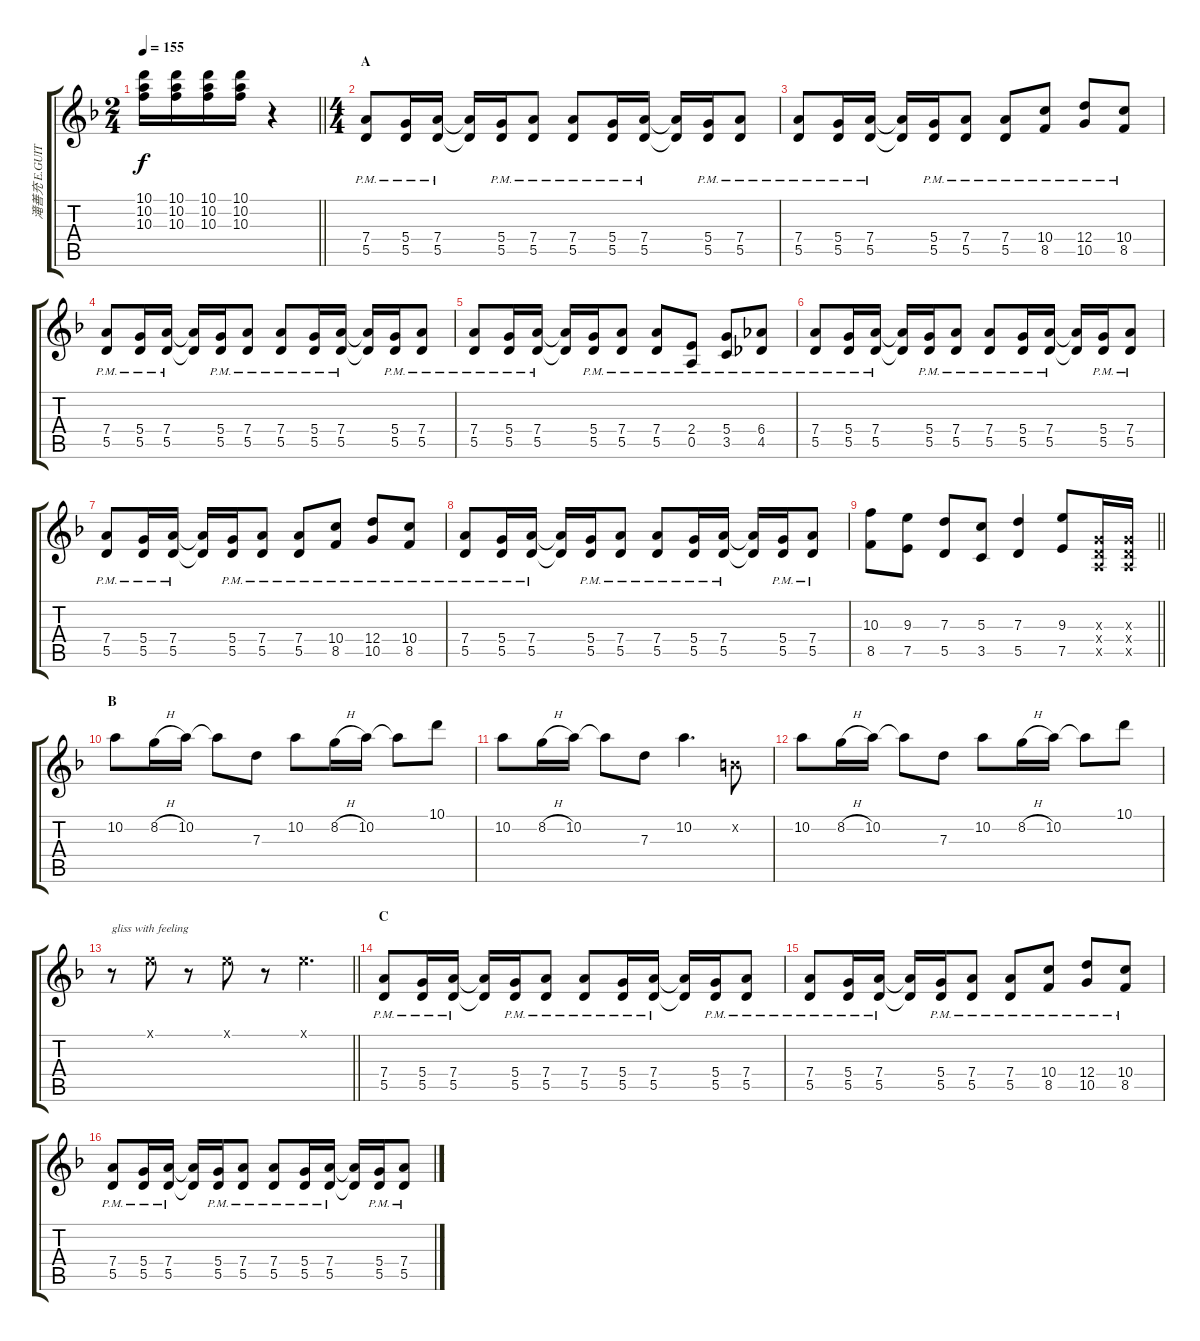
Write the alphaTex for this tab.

\track ("滝善充 E.GUITARⅠ" "滝善充 E.GUIT") {instrument distortionguitar}
\staff {score tabs}
\tuning (E4 B3 G3 D3 A2 E2) {hide}
\ts (2 4)
\tempo 155
\clef g2
\barLineRight lightlight
\ks f
(10.1 10.2 10.3).16{dy f} (10.1 10.2 10.3).16 (10.1 10.2 10.3).16 (10.1 10.2 10.3).16 r.4 |
\ts (4 4)
\section ("" "A")
(7.4{pm} 5.5{pm}).8 (5.4{pm} 5.5{pm}).16 (7.4{pm} 5.5{pm}).16 (7.4{t} 5.5{t}).16 (5.4{pm} 5.5{pm}).16 (7.4{pm} 5.5{pm}).8 (7.4{pm} 5.5{pm}).8 (5.4{pm} 5.5{pm}).16 (7.4{pm} 5.5{pm}).16 (7.4{t} 5.5{t}).16 (5.4{pm} 5.5{pm}).16 (7.4{pm} 5.5{pm}).8 |
(7.4{pm} 5.5{pm}).8 (5.4{pm} 5.5{pm}).16 (7.4{pm} 5.5{pm}).16 (7.4{t} 5.5{t}).16 (5.4{pm} 5.5{pm}).16 (7.4{pm} 5.5{pm}).8 (7.4{pm} 5.5{pm}).8 (10.4{pm} 8.5{pm}).8 (12.4{pm} 10.5{pm}).8 (10.4{pm} 8.5{pm}).8 |
(7.4{pm} 5.5{pm}).8 (5.4{pm} 5.5{pm}).16 (7.4{pm} 5.5{pm}).16 (7.4{t} 5.5{t}).16 (5.4{pm} 5.5{pm}).16 (7.4{pm} 5.5{pm}).8 (7.4{pm} 5.5{pm}).8 (5.4{pm} 5.5{pm}).16 (7.4{pm} 5.5{pm}).16 (7.4{t} 5.5{t}).16 (5.4{pm} 5.5{pm}).16 (7.4{pm} 5.5{pm}).8 |
(7.4{pm} 5.5{pm}).8 (5.4{pm} 5.5{pm}).16 (7.4{pm} 5.5{pm}).16 (7.4{t} 5.5{t}).16 (5.4{pm} 5.5{pm}).16 (7.4{pm} 5.5{pm}).8 (7.4{pm} 5.5{pm}).8 (2.4{pm} 0.5{pm}).8 (5.4{pm} 3.5{pm}).8 (6.4{pm} 4.5{pm}).8 |
(7.4{pm} 5.5{pm}).8 (5.4{pm} 5.5{pm}).16 (7.4{pm} 5.5{pm}).16 (7.4{t} 5.5{t}).16 (5.4{pm} 5.5{pm}).16 (7.4{pm} 5.5{pm}).8 (7.4{pm} 5.5{pm}).8 (5.4{pm} 5.5{pm}).16 (7.4{pm} 5.5{pm}).16 (7.4{t} 5.5{t}).16 (5.4{pm} 5.5{pm}).16 (7.4{pm} 5.5{pm}).8 |
(7.4{pm} 5.5{pm}).8 (5.4{pm} 5.5{pm}).16 (7.4{pm} 5.5{pm}).16 (7.4{t} 5.5{t}).16 (5.4{pm} 5.5{pm}).16 (7.4{pm} 5.5{pm}).8 (7.4{pm} 5.5{pm}).8 (10.4{pm} 8.5{pm}).8 (12.4{pm} 10.5{pm}).8 (10.4{pm} 8.5{pm}).8 |
(7.4{pm} 5.5{pm}).8 (5.4{pm} 5.5{pm}).16 (7.4{pm} 5.5{pm}).16 (7.4{t} 5.5{t}).16 (5.4{pm} 5.5{pm}).16 (7.4{pm} 5.5{pm}).8 (7.4{pm} 5.5{pm}).8 (5.4{pm} 5.5{pm}).16 (7.4{pm} 5.5{pm}).16 (7.4{t} 5.5{t}).16 (5.4{pm} 5.5{pm}).16 (7.4{pm} 5.5{pm}).8 |
\barLineRight lightlight
(10.3 8.5).8 (9.3 7.5).8 (7.3 5.5).8 (5.3 3.5).8 (7.3 5.5).4 (9.3 7.5).8 (0.3{x} 0.4{x} 0.5{x}).16 (0.3{x} 0.4{x} 0.5{x}).16 |
\section ("" "B")
10.2.8 8.2{h}.16 10.2.16 10.2{t}.8 7.3.8 10.2.8 8.2{h}.16 10.2.16 10.2{t}.8 10.1.8 |
10.2.8 8.2{h}.16 10.2.16 10.2{t}.8 7.3.8 10.2.4{d} 0.2{x}.8 |
10.2.8 8.2{h}.16 10.2.16 10.2{t}.8 7.3.8 10.2.8 8.2{h}.16 10.2.16 10.2{t}.8 10.1.8 |
\barLineRight lightlight
r.8{txt "gliss with feeling"} 0.1{x}.8 r.8 0.1{x}.8 r.8 0.1{x}.4{d} |
\section ("" "C")
(7.4{pm} 5.5{pm}).8 (5.4{pm} 5.5{pm}).16 (7.4{pm} 5.5{pm}).16 (7.4{t} 5.5{t}).16 (5.4{pm} 5.5{pm}).16 (7.4{pm} 5.5{pm}).8 (7.4{pm} 5.5{pm}).8 (5.4{pm} 5.5{pm}).16 (7.4{pm} 5.5{pm}).16 (7.4{t} 5.5{t}).16 (5.4{pm} 5.5{pm}).16 (7.4{pm} 5.5{pm}).8 |
(7.4{pm} 5.5{pm}).8 (5.4{pm} 5.5{pm}).16 (7.4{pm} 5.5{pm}).16 (7.4{t} 5.5{t}).16 (5.4{pm} 5.5{pm}).16 (7.4{pm} 5.5{pm}).8 (7.4{pm} 5.5{pm}).8 (10.4{pm} 8.5{pm}).8 (12.4{pm} 10.5{pm}).8 (10.4{pm} 8.5{pm}).8 |
(7.4{pm} 5.5{pm}).8 (5.4{pm} 5.5{pm}).16 (7.4{pm} 5.5{pm}).16 (7.4{t} 5.5{t}).16 (5.4{pm} 5.5{pm}).16 (7.4{pm} 5.5{pm}).8 (7.4{pm} 5.5{pm}).8 (5.4{pm} 5.5{pm}).16 (7.4{pm} 5.5{pm}).16 (7.4{t} 5.5{t}).16 (5.4{pm} 5.5{pm}).16 (7.4{pm} 5.5{pm}).8
